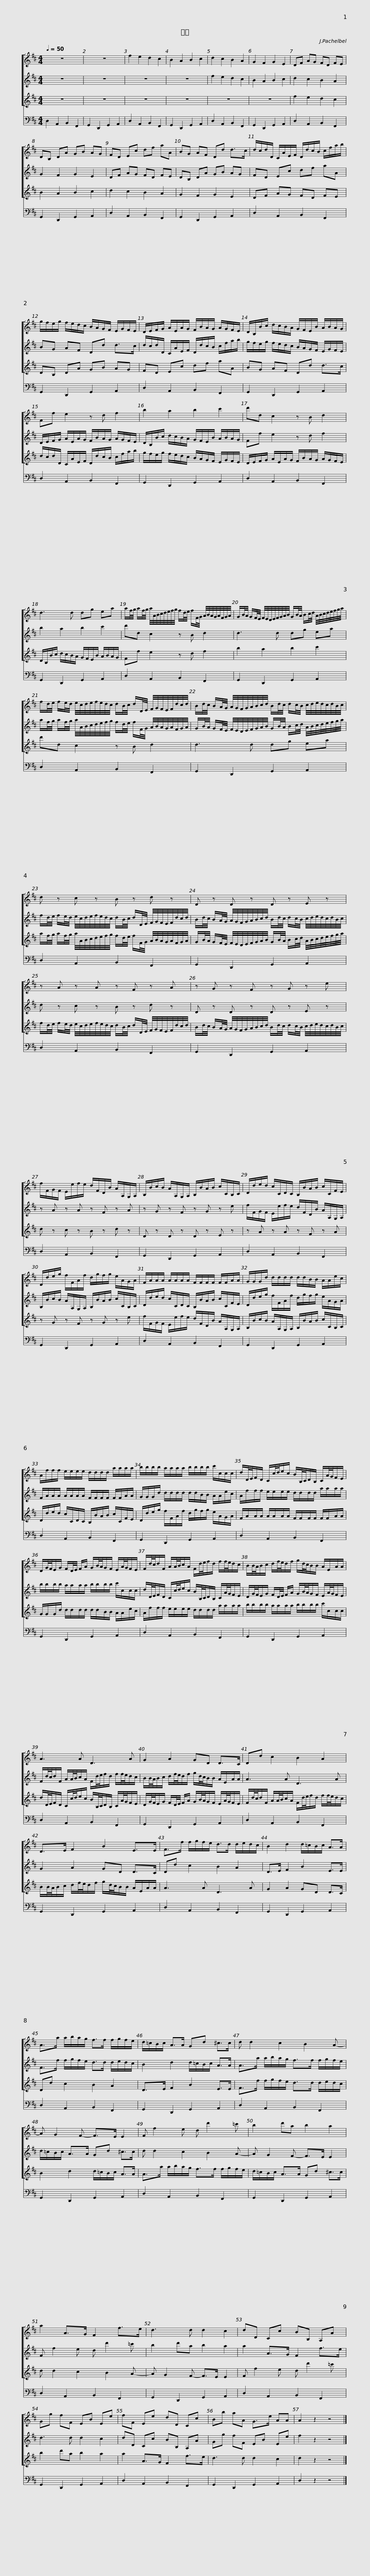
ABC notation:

X:1
%%score [ 1 2 3 ] 4
L:1/8
Q:1/4=50
M:4/4
I:linebreak $
K:D
V:1 treble
V:2 treble
V:3 treble
V:4 bass
V:1
 z8 | z8 | f2 e2 d2 c2 | B2 A2 B2 c2 | d2 c2 B2 A2 | %5
 G2 F2 G2 E2 | DF AG FD FE |$ DB, DA GB AG | FD Ec df aA | BG AF Dd d>c | %10
 d/c/d/D/ C/A/E/F/ D/d/c/B/ c/f/a/b/ |$ g/f/e/g/ f/e/d/c/ B/A/G/F/ E/G/F/E/ | D/E/F/G/ A/E/A/G/ F/B/A/G/ A/G/F/E/ |$ D/B,/B/c/ d/c/B/A/ G/F/E/B/ A/B/A/G/ | Ff e2 z d f2 |$ %15
 b2 a2 b2 c'2 | d'd c2 z B d2 |$ d3 d dg ea | a/f/4g/4 a/f/4g/4 a/4A/4B/4c/4d/4e/4f/4g/4 f/d/4e/4 f/F/4G/4 A/4B/4A/4G/4A/4F/4G/4A/4 |$ G/B/4A/4 G/F/4E/4 F/4E/4D/4E/4F/4G/4A/4B/4 G/B/4A/4 B/c/4d/4 A/4B/4c/4d/4e/4f/4g/4a/4 |$ %20
 f/d/4e/4 f/e/4d/4 e/4c/4d/4e/4f/4e/4d/4c/4 d/B/4c/4 d/D/4E/4 F/4G/4F/4E/4F/4d/4c/4d/4 |$ B/d/4c/4 B/A/4G/4 A/4G/4F/4G/4A/4B/4c/4d/4 B/d/4c/4 d/c/4B/4 c/4d/4e/4d/4c/4d/4B/4c/4 |$ d z c z B z d z |$ D z D z D z E z |$ z A z A z F z A |$ %25
 z G z F z G z e | f/F/G/F/ E/e/f/e/ d/F/D/B/ A/A,/G,/A,/ |$ B,/B/c/B/ A/A,/G,/A,/ B,/B/A/B/ c/C/B,/C/ | D/d/e/d/ c/C/D/C/ B,/B/A/B/ c/C/F/E/ |$ D/d/e/g/ f/F/A/f/ d/g/f/g/ e/A/G/A/ | %30
 F/A/A/A/ A/A/A/A/ F/F/F/F/ F/F/A/A/ |$ G/G/G/d/ d/d/d/d/ d/d/B/B/ A/A/e/c/ | A/f/f/f/ e/e/e/e/ d/d/d/d/ a/a/a/a/ |$ b/b/b/b/ a/a/a/a/ b/b/b/b/ c'/c/c/c/ | d/D/4E/4F/D/ C/c/4d/4e/c/ B/B,/4C/4D/B,/ C/A/4G/4F/E/ |$ %35
 D/G/4F/4E/G/ F/D/4E/4 F/A/ G/B/4A/4G/F/ E/A/4G/4F/E/ | F/d/4c/4d/F/ A/A/4B/4c/A/ F/d/4e/4f/d/ f/f/4e/4d/c/ |$ B/B/4A/4B/c/ d/f/4e/4d/f/ g/d/4c/4B/B/ A/E/A/A/ | A3 A D3 A |$ G2 A2 GD D>C | %40
 Dd c2 B2 A2 |$ D>E F2 B2 E>E | F>f f/g/f/e/ d>d d/e/d/c/ | B2 d2 d/=c/B/c/ A>A |$ A>a a/b/a/g/ f>f f/g/f/e/ | %45
 d/=c/B/c/ A>A Gd ^c>c | d d2 c2 B2 A- |$ A G2 F- F>E E2 | F f2 e d d'2 =c' | b2 d'a b2 a2 |$ %50
 a2 A>G F2 f>e | d3 d d2 c2 | dD Cc BB, A,A | Gg fF EB Ee |$ fF Ee dD Cc | %55
 Bb aA G>e AA | A2 z2 z4 |] %57
V:2
 z8 | z8 | z8 | z8 | f2 e2 d2 c2 | %5
 B2 A2 B2 c2 | d2 c2 B2 A2 |$ G2 F2 G2 E2 | DF AG FD FE | DB, DA GB AG | %10
 FD Ec df aA |$ BG AF Dd d>c | d/c/d/D/ C/A/E/F/ D/d/c/B/ c/f/a/b/ |$ g/f/e/g/ f/e/d/c/ B/A/G/F/ E/G/F/E/ | D/E/F/G/ A/E/A/G/ F/B/A/G/ A/G/F/E/ |$ %15
 D/B,/B/c/ d/c/B/A/ G/F/E/B/ A/B/A/G/ | Ff e2 z d f2 |$ b2 a2 b2 c'2 | d'd c2 z B d2 |$ d3 d dg ea |$ %20
 a/f/4g/4 a/f/4g/4 a/4A/4B/4c/4d/4e/4f/4g/4 f/d/4e/4 f/F/4G/4 A/4B/4A/4G/4A/4F/4G/4A/4 |$ G/B/4A/4 G/F/4E/4 F/4E/4D/4E/4F/4G/4A/4B/4 G/B/4A/4 B/c/4d/4 A/4B/4c/4d/4e/4f/4g/4a/4 |$ f/d/4e/4 f/e/4d/4 e/4c/4d/4e/4f/4e/4d/4c/4 d/B/4c/4 d/D/4E/4 F/4G/4F/4E/4F/4d/4c/4d/4 |$ B/d/4c/4 B/A/4G/4 A/4G/4F/4G/4A/4B/4c/4d/4 B/d/4c/4 d/c/4B/4 c/4d/4e/4d/4c/4d/4B/4c/4 |$ d z c z B z d z |$ %25
 D z D z D z E z | z A z A z F z A |$ z G z F z G z e | f/F/G/F/ E/e/f/e/ d/F/D/B/ A/A,/G,/A,/ |$ B,/B/c/B/ A/A,/G,/A,/ B,/B/A/B/ c/C/B,/C/ | %30
 D/d/e/d/ c/C/D/C/ B,/B/A/B/ c/C/F/E/ |$ D/d/e/g/ f/F/A/f/ d/g/f/g/ e/A/G/A/ | F/A/A/A/ A/A/A/A/ F/F/F/F/ F/F/A/A/ |$ G/G/G/d/ d/d/d/d/ d/d/B/B/ A/A/e/c/ | A/f/f/f/ e/e/e/e/ d/d/d/d/ a/a/a/a/ |$ %35
 b/b/b/b/ a/a/a/a/ b/b/b/b/ c'/c/c/c/ | d/D/4E/4F/D/ C/c/4d/4e/c/ B/B,/4C/4D/B,/ C/A/4G/4F/E/ |$ D/G/4F/4E/G/ F/D/4E/4 F/A/ G/B/4A/4G/F/ E/A/4G/4F/E/ | F/d/4c/4d/F/ A/A/4B/4c/A/ F/d/4e/4f/d/ f/f/4e/4d/c/ |$ B/B/4A/4B/c/ d/f/4e/4d/f/ g/d/4c/4B/B/ A/E/A/A/ | %40
 A3 A D3 A |$ G2 A2 GD D>C | Dd c2 B2 A2 | D>E F2 B2 E>E |$ F>f f/g/f/e/ d>d d/e/d/c/ | %45
 B2 d2 d/=c/B/c/ A>A | A>a a/b/a/g/ f>f f/g/f/e/ |$ d/=c/B/c/ A>A Gd ^c>c | d d2 c2 B2 A- | A G2 F- F>E E2 |$ %50
 F f2 e d d'2 =c' | b2 d'a b2 a2 | a2 A>G F2 f>e | d3 d d2 c2 |$ dD Cc BB, A,A | %55
 Gg fF EB Ee | f2 z2 z4 |] %57
V:3
 z8 | z8 | z8 | z8 | z8 | %5
 z8 | f2 e2 d2 c2 |$ B2 A2 B2 c2 | d2 c2 B2 A2 | G2 F2 G2 E2 | %10
 DF AG FD FE |$ DB, DA GB AG | FD Ec df aA |$ BG AF Dd d>c | d/c/d/D/ C/A/E/F/ D/d/c/B/ c/f/a/b/ |$ %15
 g/f/e/g/ f/e/d/c/ B/A/G/F/ E/G/F/E/ | D/E/F/G/ A/E/A/G/ F/B/A/G/ A/G/F/E/ |$ D/B,/B/c/ d/c/B/A/ G/F/E/B/ A/B/A/G/ | Ff e2 z d f2 |$ b2 a2 b2 c'2 |$ %20
 d'd c2 z B d2 |$ d3 d dg ea |$ a/f/4g/4 a/f/4g/4 a/4A/4B/4c/4d/4e/4f/4g/4 f/d/4e/4 f/F/4G/4 A/4B/4A/4G/4A/4F/4G/4A/4 |$ G/B/4A/4 G/F/4E/4 F/4E/4D/4E/4F/4G/4A/4B/4 G/B/4A/4 B/c/4d/4 A/4B/4c/4d/4e/4f/4g/4a/4 |$ f/d/4e/4 f/e/4d/4 e/4c/4d/4e/4f/4e/4d/4c/4 d/B/4c/4 d/D/4E/4 F/4G/4F/4E/4F/4d/4c/4d/4 |$ %25
 B/d/4c/4 B/A/4G/4 A/4G/4F/4G/4A/4B/4c/4d/4 B/d/4c/4 d/c/4B/4 c/4d/4e/4d/4c/4d/4B/4c/4 | d z c z B z d z |$ D z D z D z E z | z A z A z F z A |$ z G z F z G z e | %30
 f/F/G/F/ E/e/f/e/ d/F/D/B/ A/A,/G,/A,/ |$ B,/B/c/B/ A/A,/G,/A,/ B,/B/A/B/ c/C/B,/C/ | D/d/e/d/ c/C/D/C/ B,/B/A/B/ c/C/F/E/ |$ D/d/e/g/ f/F/A/f/ d/g/f/g/ e/A/G/A/ | F/A/A/A/ A/A/A/A/ F/F/F/F/ F/F/A/A/ |$ %35
 G/G/G/d/ d/d/d/d/ d/d/B/B/ A/A/e/c/ | A/f/f/f/ e/e/e/e/ d/d/d/d/ a/a/a/a/ |$ b/b/b/b/ a/a/a/a/ b/b/b/b/ c'/c/c/c/ | d/D/4E/4F/D/ C/c/4d/4e/c/ B/B,/4C/4D/B,/ C/A/4G/4F/E/ |$ D/G/4F/4E/G/ F/D/4E/4 F/A/ G/B/4A/4G/F/ E/A/4G/4F/E/ | %40
 F/d/4c/4d/F/ A/A/4B/4c/A/ F/d/4e/4f/d/ f/f/4e/4d/c/ |$ B/B/4A/4B/c/ d/f/4e/4d/f/ g/d/4c/4B/B/ A/E/A/A/ | A3 A D3 A | G2 A2 GD D>C |$ Dd c2 B2 A2 | %45
 D>E F2 B2 E>E | F>f f/g/f/e/ d>d d/e/d/c/ |$ B2 d2 d/=c/B/c/ A>A | A>a a/b/a/g/ f>f f/g/f/e/ | d/=c/B/c/ A>A Gd ^c>c |$ %50
 d d2 c2 B2 A- | A G2 F- F>E E2 | F f2 e d d'2 =c' | b2 d'a b2 a2 |$ a2 A>G F2 f>e | %55
 d3 d d2 c2 | d2 z2 z4 |] %57
V:4
 D,2 A,,2 B,,2 F,,2 | G,,2 D,,2 G,,2 A,,2 | D,2 A,,2 B,,2 F,,2 | G,,2 D,,2 G,,2 A,,2 | D,2 A,,2 B,,2 F,,2 | %5
 G,,2 D,,2 G,,2 A,,2 | D,2 A,,2 B,,2 F,,2 |$ G,,2 D,,2 G,,2 A,,2 | D,2 A,,2 B,,2 F,,2 | G,,2 D,,2 G,,2 A,,2 | %10
 D,2 A,,2 B,,2 F,,2 |$ G,,2 D,,2 G,,2 A,,2 | D,2 A,,2 B,,2 F,,2 |$ G,,2 D,,2 G,,2 A,,2 | D,2 A,,2 B,,2 F,,2 |$ %15
 G,,2 D,,2 G,,2 A,,2 | D,2 A,,2 B,,2 F,,2 |$ G,,2 D,,2 G,,2 A,,2 | D,2 A,,2 B,,2 F,,2 |$ G,,2 D,,2 G,,2 A,,2 |$ %20
 D,2 A,,2 B,,2 F,,2 |$ G,,2 D,,2 G,,2 A,,2 |$ D,2 A,,2 B,,2 F,,2 |$ G,,2 D,,2 G,,2 A,,2 |$ D,2 A,,2 B,,2 F,,2 |$ %25
 G,,2 D,,2 G,,2 A,,2 | D,2 A,,2 B,,2 F,,2 |$ G,,2 D,,2 G,,2 A,,2 | D,2 A,,2 B,,2 F,,2 |$ G,,2 D,,2 G,,2 A,,2 | %30
 D,2 A,,2 B,,2 F,,2 |$ G,,2 D,,2 G,,2 A,,2 | D,2 A,,2 B,,2 F,,2 |$ G,,2 D,,2 G,,2 A,,2 | D,2 A,,2 B,,2 F,,2 |$ %35
 G,,2 D,,2 G,,2 A,,2 | D,2 A,,2 B,,2 F,,2 |$ G,,2 D,,2 G,,2 A,,2 | D,2 A,,2 B,,2 F,,2 |$ G,,2 D,,2 G,,2 A,,2 | %40
 D,2 A,,2 B,,2 F,,2 |$ G,,2 D,,2 G,,2 A,,2 | D,2 A,,2 B,,2 F,,2 | G,,2 D,,2 G,,2 A,,2 |$ D,2 A,,2 B,,2 F,,2 | %45
 G,,2 D,,2 G,,2 A,,2 | D,2 A,,2 B,,2 F,,2 |$ G,,2 D,,2 G,,2 A,,2 | D,2 A,,2 B,,2 F,,2 | G,,2 D,,2 G,,2 A,,2 |$ %50
 D,2 A,,2 B,,2 F,,2 | G,,2 D,,2 G,,2 A,,2 | D,2 A,,2 B,,2 F,,2 | G,,2 D,,2 G,,2 A,,2 |$ D,2 A,,2 B,,2 F,,2 | %55
 G,,2 D,,2 G,,2 A,,2 | D,2 z2 z4 |] %57
